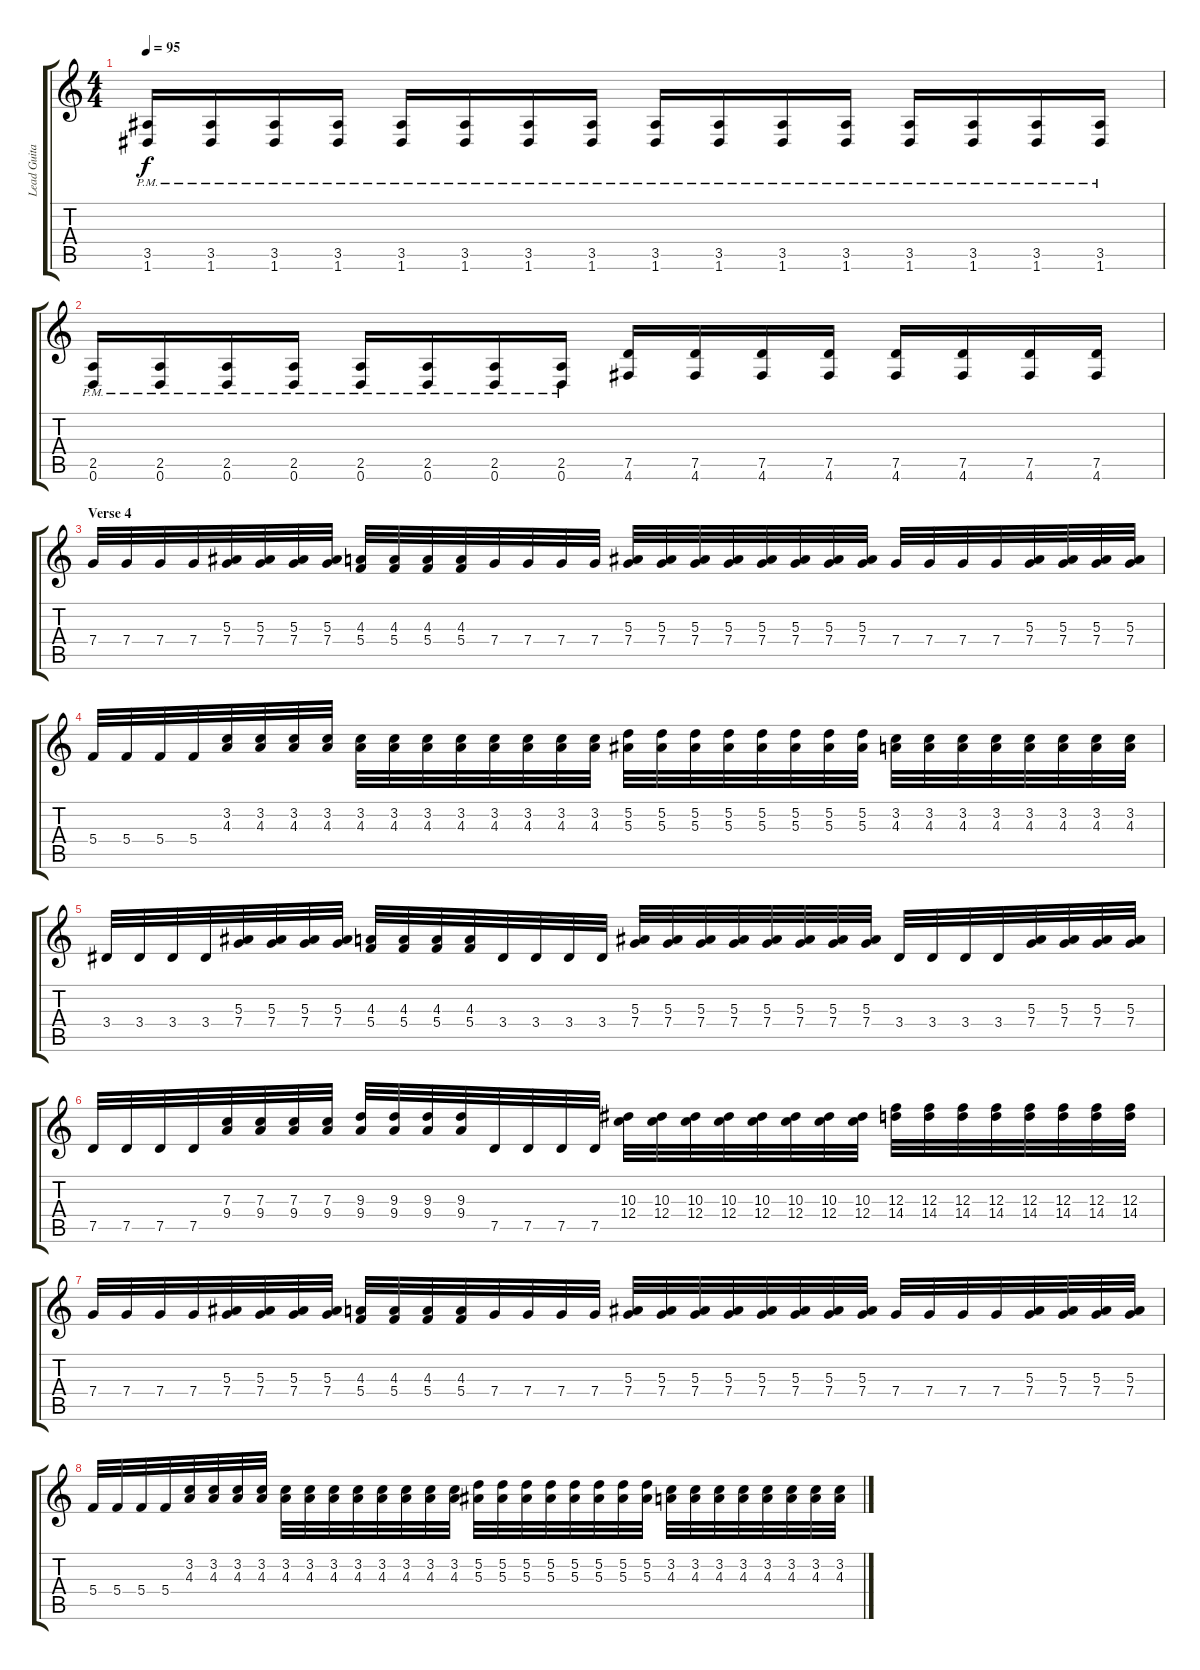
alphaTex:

\track ("Lead Guitar" "Lead Guita") {instrument distortionguitar}
\staff {score tabs}
\tuning (D4 A3 F3 C3 G2 D2) {hide}
\ts (4 4)
\tempo 95
\clef g2
\ks c
(3.5{pm} 1.6).16{dy f} (3.5{pm} 1.6).16 (3.5{pm} 1.6).16 (3.5{pm} 1.6).16 (3.5{pm} 1.6).16 (3.5{pm} 1.6).16 (3.5{pm} 1.6).16 (3.5{pm} 1.6).16 (3.5{pm} 1.6).16 (3.5{pm} 1.6).16 (3.5{pm} 1.6).16 (3.5{pm} 1.6).16 (3.5{pm} 1.6).16 (3.5{pm} 1.6).16 (3.5{pm} 1.6).16 (3.5{pm} 1.6).16 |
(2.5{pm} 0.6).16 (2.5{pm} 0.6).16 (2.5{pm} 0.6).16 (2.5{pm} 0.6).16 (2.5{pm} 0.6).16 (2.5{pm} 0.6).16 (2.5{pm} 0.6).16 (2.5{pm} 0.6).16 (7.5 4.6).16 (7.5 4.6).16 (7.5 4.6).16 (7.5 4.6).16 (7.5 4.6).16 (7.5 4.6).16 (7.5 4.6).16 (7.5 4.6).16 |
\section ("" "Verse 4")
7.4.32 7.4.32 7.4.32 7.4.32 (5.3 7.4).32 (5.3 7.4).32 (5.3 7.4).32 (5.3 7.4).32 (4.3 5.4).32 (4.3 5.4).32 (4.3 5.4).32 (4.3 5.4).32 7.4.32 7.4.32 7.4.32 7.4.32 (5.3 7.4).32 (5.3 7.4).32 (5.3 7.4).32 (5.3 7.4).32 (5.3 7.4).32 (5.3 7.4).32 (5.3 7.4).32 (5.3 7.4).32 7.4.32 7.4.32 7.4.32 7.4.32 (5.3 7.4).32 (5.3 7.4).32 (5.3 7.4).32 (5.3 7.4).32 |
5.4.32 5.4.32 5.4.32 5.4.32 (3.2 4.3).32 (3.2 4.3).32 (3.2 4.3).32 (3.2 4.3).32 (3.2 4.3).32 (3.2 4.3).32 (3.2 4.3).32 (3.2 4.3).32 (3.2 4.3).32 (3.2 4.3).32 (3.2 4.3).32 (3.2 4.3).32 (5.2 5.3).32 (5.2 5.3).32 (5.2 5.3).32 (5.2 5.3).32 (5.2 5.3).32 (5.2 5.3).32 (5.2 5.3).32 (5.2 5.3).32 (3.2 4.3).32 (3.2 4.3).32 (3.2 4.3).32 (3.2 4.3).32 (3.2 4.3).32 (3.2 4.3).32 (3.2 4.3).32 (3.2 4.3).32 |
3.4.32 3.4.32 3.4.32 3.4.32 (5.3 7.4).32 (5.3 7.4).32 (5.3 7.4).32 (5.3 7.4).32 (4.3 5.4).32 (4.3 5.4).32 (4.3 5.4).32 (4.3 5.4).32 3.4.32 3.4.32 3.4.32 3.4.32 (5.3 7.4).32 (5.3 7.4).32 (5.3 7.4).32 (5.3 7.4).32 (5.3 7.4).32 (5.3 7.4).32 (5.3 7.4).32 (5.3 7.4).32 3.4.32 3.4.32 3.4.32 3.4.32 (5.3 7.4).32 (5.3 7.4).32 (5.3 7.4).32 (5.3 7.4).32 |
7.5.32 7.5.32 7.5.32 7.5.32 (7.3 9.4).32 (7.3 9.4).32 (7.3 9.4).32 (7.3 9.4).32 (9.3 9.4).32 (9.3 9.4).32 (9.3 9.4).32 (9.3 9.4).32 7.5.32 7.5.32 7.5.32 7.5.32 (10.3 12.4).32 (10.3 12.4).32 (10.3 12.4).32 (10.3 12.4).32 (10.3 12.4).32 (10.3 12.4).32 (10.3 12.4).32 (10.3 12.4).32 (12.3 14.4).32 (12.3 14.4).32 (12.3 14.4).32 (12.3 14.4).32 (12.3 14.4).32 (12.3 14.4).32 (12.3 14.4).32 (12.3 14.4).32 |
7.4.32 7.4.32 7.4.32 7.4.32 (5.3 7.4).32 (5.3 7.4).32 (5.3 7.4).32 (5.3 7.4).32 (4.3 5.4).32 (4.3 5.4).32 (4.3 5.4).32 (4.3 5.4).32 7.4.32 7.4.32 7.4.32 7.4.32 (5.3 7.4).32 (5.3 7.4).32 (5.3 7.4).32 (5.3 7.4).32 (5.3 7.4).32 (5.3 7.4).32 (5.3 7.4).32 (5.3 7.4).32 7.4.32 7.4.32 7.4.32 7.4.32 (5.3 7.4).32 (5.3 7.4).32 (5.3 7.4).32 (5.3 7.4).32 |
5.4.32 5.4.32 5.4.32 5.4.32 (3.2 4.3).32 (3.2 4.3).32 (3.2 4.3).32 (3.2 4.3).32 (3.2 4.3).32 (3.2 4.3).32 (3.2 4.3).32 (3.2 4.3).32 (3.2 4.3).32 (3.2 4.3).32 (3.2 4.3).32 (3.2 4.3).32 (5.2 5.3).32 (5.2 5.3).32 (5.2 5.3).32 (5.2 5.3).32 (5.2 5.3).32 (5.2 5.3).32 (5.2 5.3).32 (5.2 5.3).32 (3.2 4.3).32 (3.2 4.3).32 (3.2 4.3).32 (3.2 4.3).32 (3.2 4.3).32 (3.2 4.3).32 (3.2 4.3).32 (3.2 4.3).32
